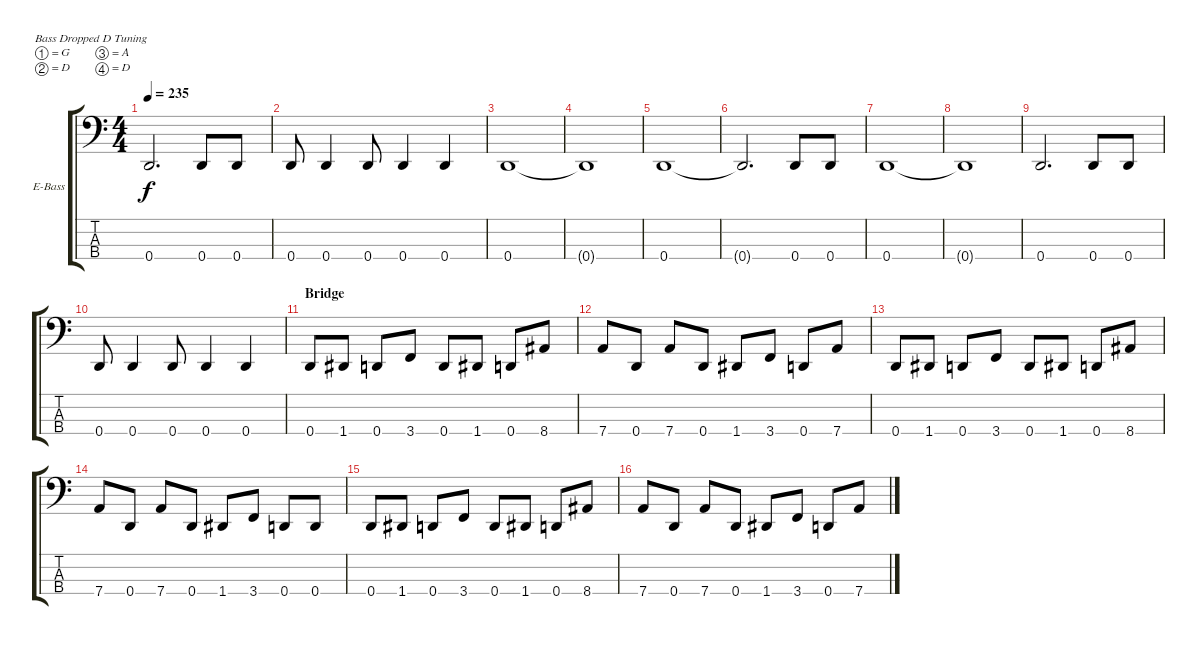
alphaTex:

\defaultSystemsLayout 4
\bracketExtendMode groupsimilarinstruments
\firstSystemTrackNameOrientation horizontal
\otherSystemsTrackNameOrientation horizontal
\track ("Electric Bass" "E-Bass") {instrument electricbassfinger}
\staff {score tabs}
\tuning (G2 D2 A1 D1)
\ts (4 4)
\tempo 235
\clef f4
\ks c
0.4.2{d dy f} 0.4.8 0.4.8 |
0.4.8 0.4.4 0.4.8 0.4.4 0.4.4 |
0.4.1 |
0.4{t}.1 |
0.4.1 |
0.4{t}.2{d} 0.4.8 0.4.8 |
0.4.1 |
0.4{t}.1 |
0.4.2{d} 0.4.8 0.4.8 |
0.4.8 0.4.4 0.4.8 0.4.4 0.4.4 |
\section ("" "Bridge")
0.4.8 1.4.8 0.4.8 3.4.8 0.4.8 1.4.8 0.4.8 8.4.8 |
7.4.8 0.4.8 7.4.8 0.4.8 1.4.8 3.4.8 0.4.8 7.4.8 |
0.4.8 1.4.8 0.4.8 3.4.8 0.4.8 1.4.8 0.4.8 8.4.8 |
7.4.8 0.4.8 7.4.8 0.4.8 1.4.8 3.4.8 0.4.8 0.4.8 |
0.4.8 1.4.8 0.4.8 3.4.8 0.4.8 1.4.8 0.4.8 8.4.8 |
7.4.8 0.4.8 7.4.8 0.4.8 1.4.8 3.4.8 0.4.8 7.4.8
